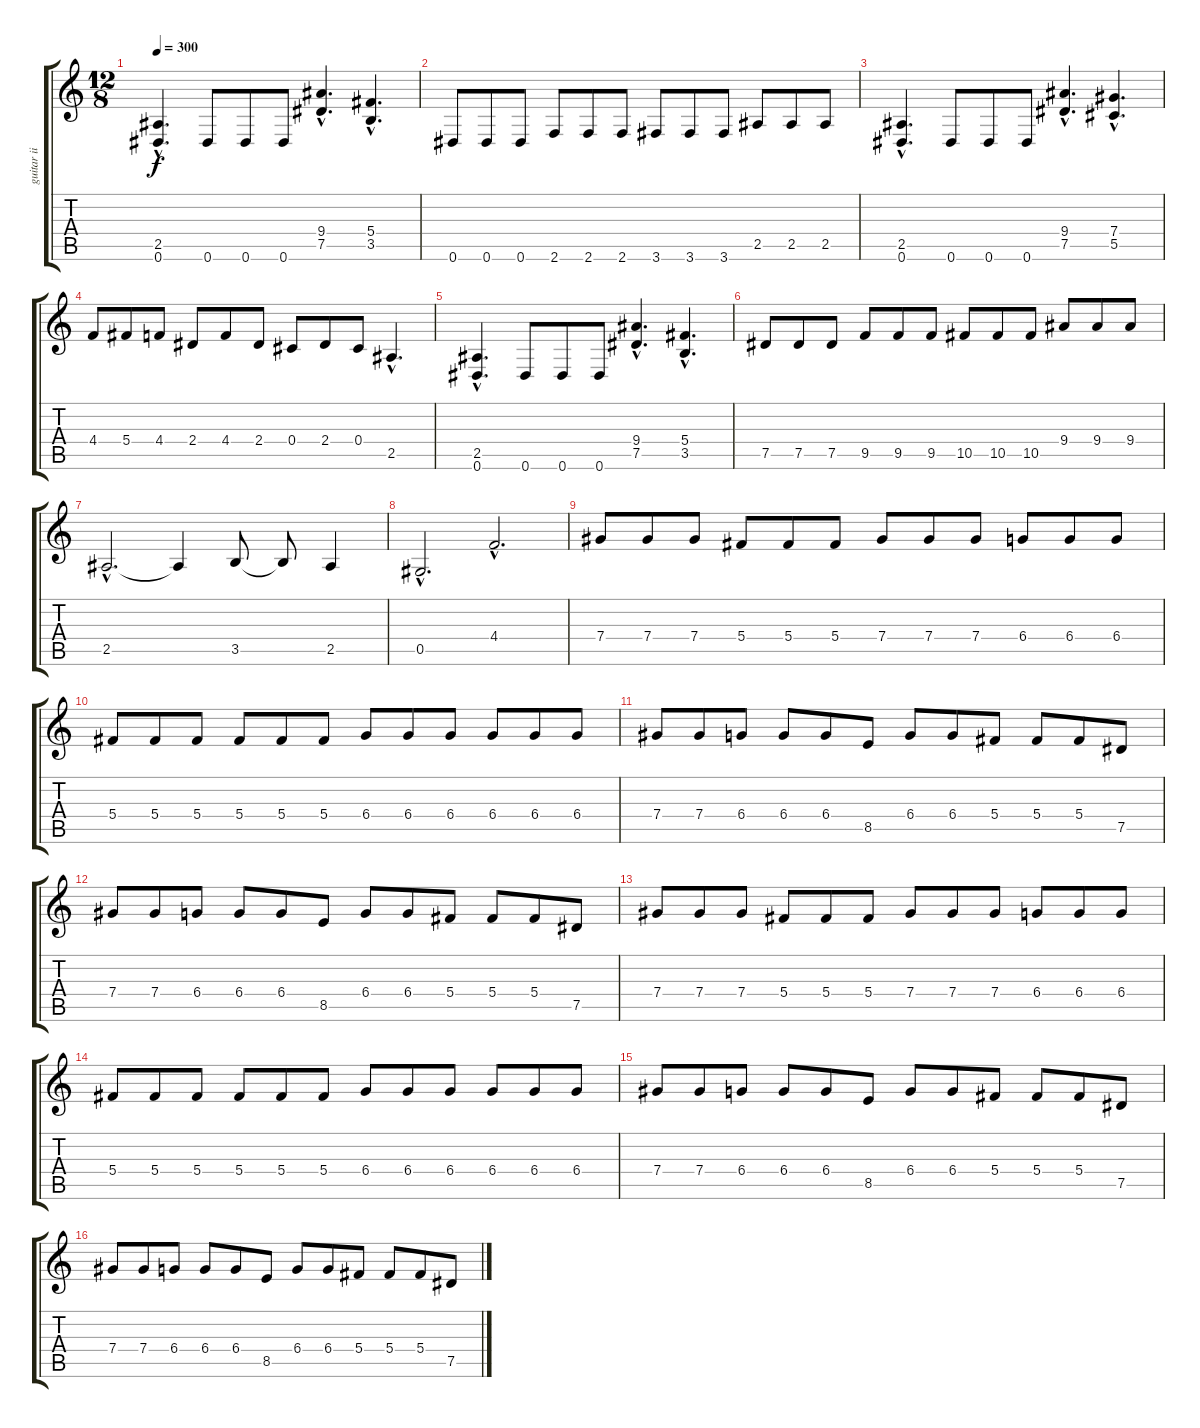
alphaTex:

\track ("guitar ii" "guitar ii") {instrument overdrivenguitar}
\staff {score tabs}
\tuning (Eb4 Bb3 Gb3 Db3 Ab2 Eb2) {hide}
\ts (12 8)
\tempo 300
\clef g2
\ks c
(2.5{hac} 0.6{hac}).4{d dy f} 0.6.8 0.6.8 0.6.8 (9.4{hac} 7.5{hac}).4{d} (5.4{hac} 3.5{hac}).4{d} |
0.6.8 0.6.8 0.6.8 2.6.8 2.6.8 2.6.8 3.6.8 3.6.8 3.6.8 2.5.8 2.5.8 2.5.8 |
(2.5{hac} 0.6{hac}).4{d} 0.6.8 0.6.8 0.6.8 (9.4{hac} 7.5{hac}).4{d} (7.4{hac} 5.5{hac}).4{d} |
4.4.8 5.4.8 4.4.8 2.4.8 4.4.8 2.4.8 0.4.8 2.4.8 0.4.8 2.5{hac}.4{d} |
(2.5{hac} 0.6{hac}).4{d} 0.6.8 0.6.8 0.6.8 (9.4{hac} 7.5{hac}).4{d} (5.4{hac} 3.5{hac}).4{d} |
7.5.8 7.5.8 7.5.8 9.5.8 9.5.8 9.5.8 10.5.8 10.5.8 10.5.8 9.4.8 9.4.8 9.4.8 |
2.5{hac}.2{d} 2.5{t}.4 3.5.8 3.5{t}.8 2.5.4 |
0.5{hac}.2{d} 4.4{hac}.2{d} |
7.4.8 7.4.8 7.4.8 5.4.8 5.4.8 5.4.8 7.4.8 7.4.8 7.4.8 6.4.8 6.4.8 6.4.8 |
5.4.8 5.4.8 5.4.8 5.4.8 5.4.8 5.4.8 6.4.8 6.4.8 6.4.8 6.4.8 6.4.8 6.4.8 |
7.4.8 7.4.8 6.4.8 6.4.8 6.4.8 8.5.8 6.4.8 6.4.8 5.4.8 5.4.8 5.4.8 7.5.8 |
7.4.8 7.4.8 6.4.8 6.4.8 6.4.8 8.5.8 6.4.8 6.4.8 5.4.8 5.4.8 5.4.8 7.5.8 |
7.4.8 7.4.8 7.4.8 5.4.8 5.4.8 5.4.8 7.4.8 7.4.8 7.4.8 6.4.8 6.4.8 6.4.8 |
5.4.8 5.4.8 5.4.8 5.4.8 5.4.8 5.4.8 6.4.8 6.4.8 6.4.8 6.4.8 6.4.8 6.4.8 |
7.4.8 7.4.8 6.4.8 6.4.8 6.4.8 8.5.8 6.4.8 6.4.8 5.4.8 5.4.8 5.4.8 7.5.8 |
7.4.8 7.4.8 6.4.8 6.4.8 6.4.8 8.5.8 6.4.8 6.4.8 5.4.8 5.4.8 5.4.8 7.5.8
